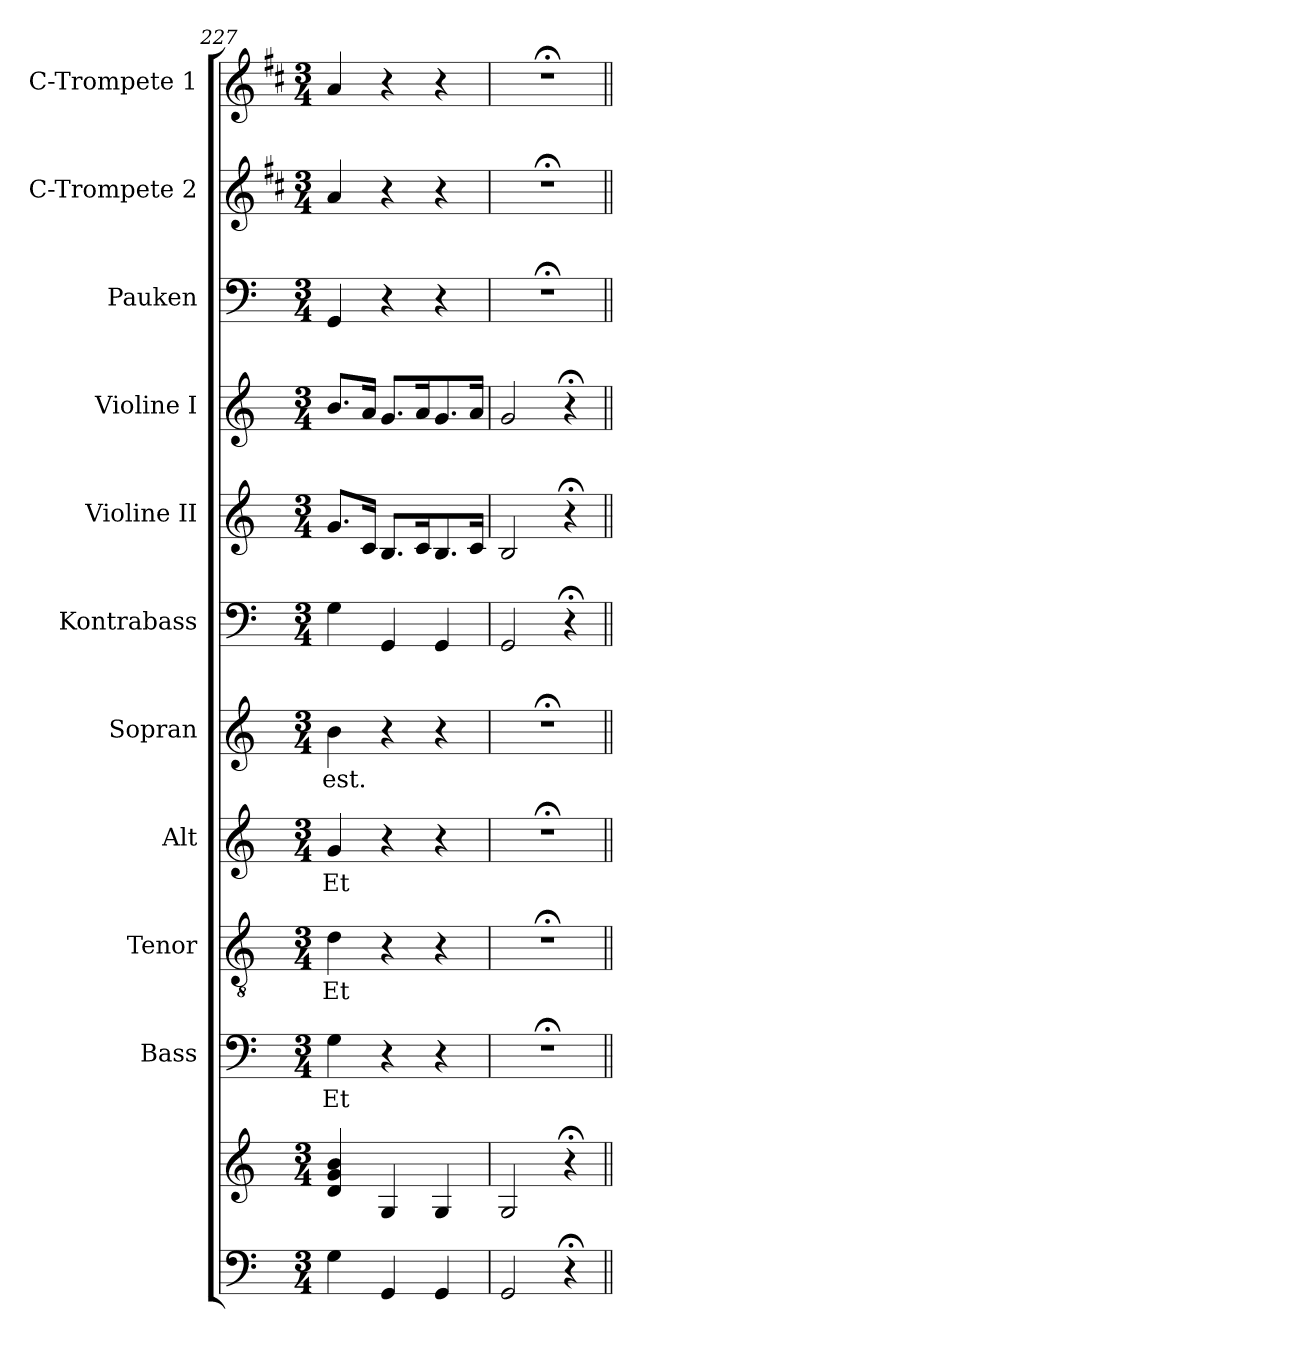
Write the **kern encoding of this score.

**kern	**kern	**kern	**text	**kern	**text	**kern	**text	**kern	**text	**kern	**kern	**kern	**kern	**kern	**kern
*part11	*part11	*part10	*part10	*part9	*part9	*part8	*part8	*part7	*part7	*part6	*part5	*part4	*part3	*part2	*part1
*staff12	*staff11	*staff10	*staff10	*staff9	*staff9	*staff8	*staff8	*staff7	*staff7	*staff6	*staff5	*staff4	*staff3	*staff2	*staff1
*	*	*I"Bass	*	*I"Tenor	*	*I"Alt	*	*I"Sopran	*	*I"Kontrabass	*I"Violine II	*I"Violine I	*I"Pauken	*I"C-Trompete 2	*I"C-Trompete 1
*	*	*I'B.	*	*I'T.	*	*I'A.	*	*I'S.	*	*I'Kb.	*I'Vl. II	*I'Vl. I	*I'Pk.	*I'C Trp. 2	*I'C Trp. 1
*clefF4	*clefG2	*clefF4	*	*clefGv2	*	*clefG2	*	*clefG2	*	*clefF4	*clefG2	*clefG2	*clefF4	*clefG2	*clefG2
*	*	*	*	*	*	*	*	*	*	*ITrd7c12	*	*	*	*ITrd1c2	*ITrd1c2
*k[]	*k[]	*k[]	*	*k[]	*	*k[]	*	*k[]	*	*k[]	*k[]	*k[]	*k[]	*k[]	*k[]
*C:	*C:	*C:	*	*C:	*	*C:	*	*C:	*	*C:	*C:	*C:	*C:	*C:	*C:
*M3/4	*M3/4	*M3/4	*	*M3/4	*	*M3/4	*	*M3/4	*	*M3/4	*M3/4	*M3/4	*M3/4	*M3/4	*M3/4
=227	=227	=227	=227	=227	=227	=227	=227	=227	=227	=227	=227	=227	=227	=227	=227
!	!	!	!LO:LY:b	!	!LO:LY:b	!	!LO:LY:b	!	!LO:LY:b	!	!	!	!	!	!
4G\	4d/ 4g/ 4b/	4G\	Et	4d\	Et	4g/	Et	4b\	est.	4GG\	8.g/L	8.b/L	4GG/	4g/	4g/
.	.	.	.	.	.	.	.	.	.	.	16c/Jk	16a/Jk	.	.	.
4GG/	4G/	4r	.	4r	.	4r	.	4r	.	4GGG/	8.B/L	8.g/L	4r	4r	4r
.	.	.	.	.	.	.	.	.	.	.	16c/k	16a/k	.	.	.
4GG/	4G/	4r	.	4r	.	4r	.	4r	.	4GGG/	8.B/	8.g/	4r	4r	4r
.	.	.	.	.	.	.	.	.	.	.	16c/Jk	16a/Jk	.	.	.
=228	=228	=228	=228	=228	=228	=228	=228	=228	=228	=228	=228	=228	=228	=228	=228
!	!	!LO:N:vis=1	!	!LO:N:vis=1	!	!LO:N:vis=1	!	!LO:N:vis=1	!	!	!	!	!LO:N:vis=1	!LO:N:vis=1	!LO:N:vis=1
2GG/	2G/	2.r;<	.	2.r;<	.	2.r;<	.	2.r;<	.	2GGG/	2B/	2g/	2.r;<	2.r;<	2.r;<
4r;<	4r;<	.	.	.	.	.	.	.	.	4r;<	4r;<	4r;<	.	.	.
=||	=||	=||	=||	=||	=||	=||	=||	=||	=||	=||	=||	=||	=||	=||	=||
*-	*-	*-	*-	*-	*-	*-	*-	*-	*-	*-	*-	*-	*-	*-	*-
